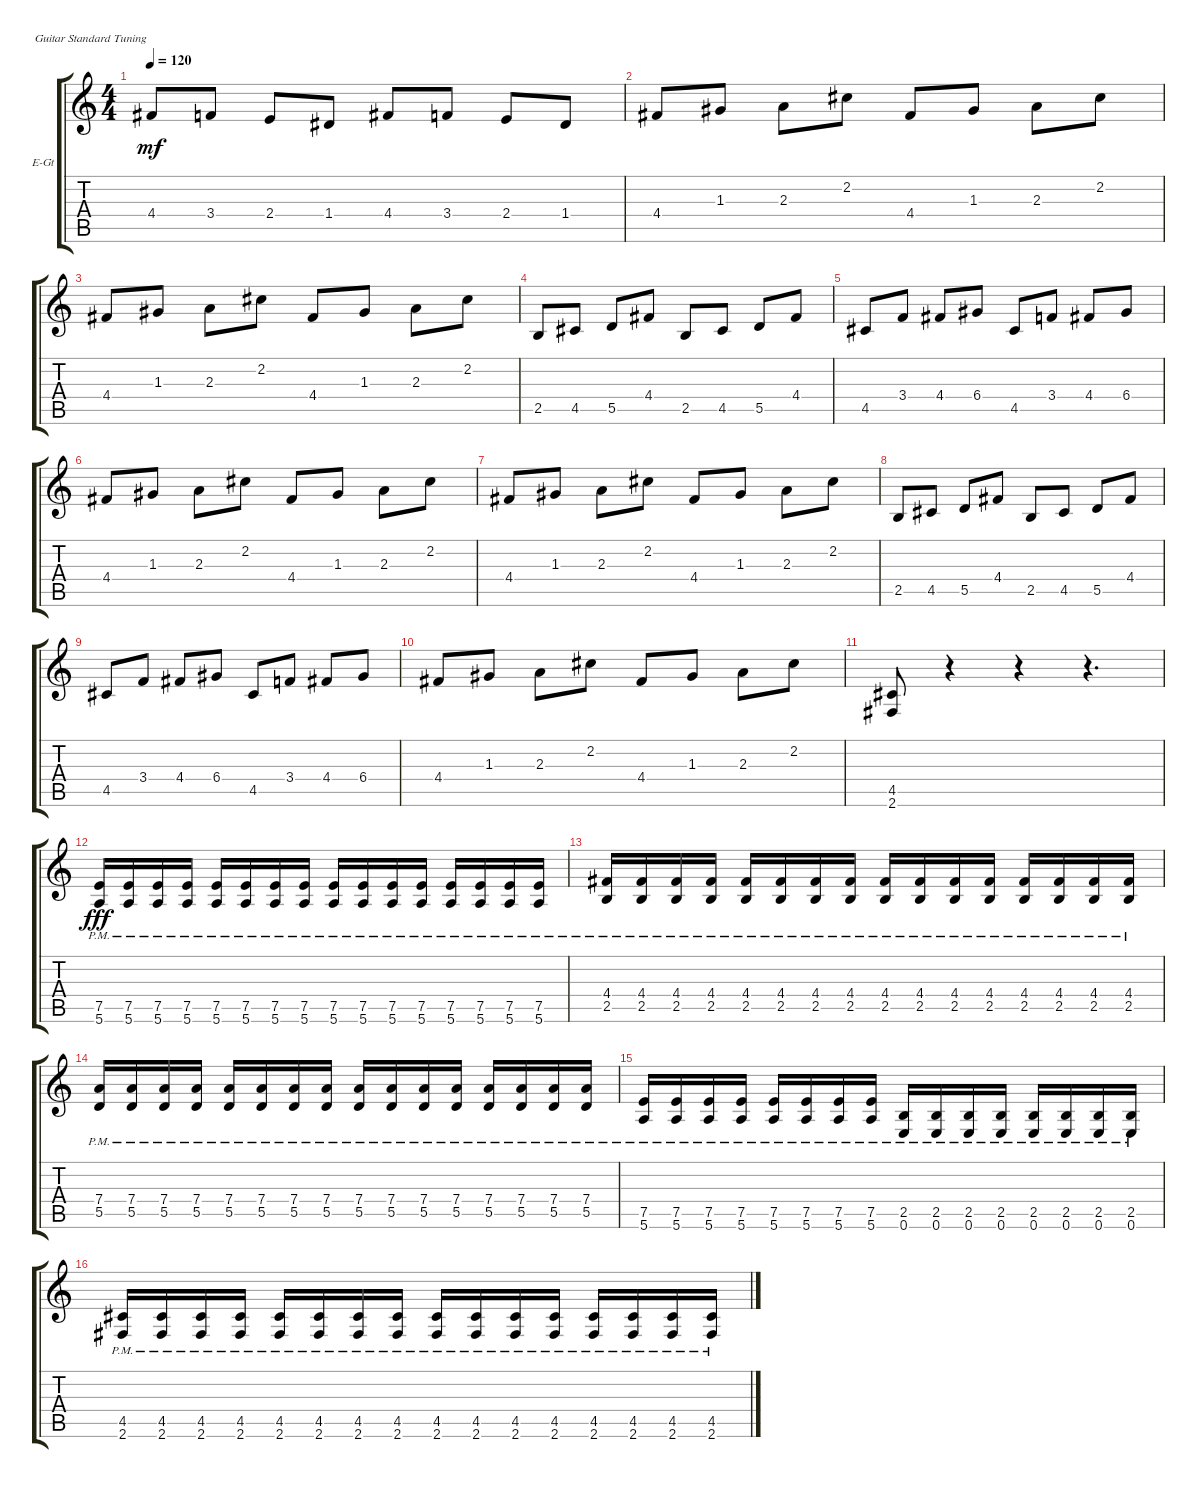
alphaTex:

\defaultSystemsLayout 4
\bracketExtendMode groupsimilarinstruments
\firstSystemTrackNameOrientation horizontal
\otherSystemsTrackNameOrientation horizontal
\track ("Electric Guitar" "E-Gt") {instrument overdrivenguitar}
\staff {score tabs}
\tuning (E4 B3 G3 D3 A2 E2)
\ts (4 4)
\tempo 120
\clef g2
\ks c
4.4.8{dy mf} 3.4.8 2.4.8 1.4.8 4.4.8 3.4.8 2.4.8 1.4.8 |
4.4.8 1.3.8 2.3.8 2.2.8 4.4.8 1.3.8 2.3.8 2.2.8 |
4.4.8 1.3.8 2.3.8 2.2.8 4.4.8 1.3.8 2.3.8 2.2.8 |
2.5.8 4.5.8 5.5.8 4.4.8 2.5.8 4.5.8 5.5.8 4.4.8 |
4.5.8 3.4.8 4.4.8 6.4.8 4.5.8 3.4.8 4.4.8 6.4.8 |
4.4.8 1.3.8 2.3.8 2.2.8 4.4.8 1.3.8 2.3.8 2.2.8 |
4.4.8 1.3.8 2.3.8 2.2.8 4.4.8 1.3.8 2.3.8 2.2.8 |
2.5.8 4.5.8 5.5.8 4.4.8 2.5.8 4.5.8 5.5.8 4.4.8 |
4.5.8 3.4.8 4.4.8 6.4.8 4.5.8 3.4.8 4.4.8 6.4.8 |
4.4.8 1.3.8 2.3.8 2.2.8 4.4.8 1.3.8 2.3.8 2.2.8 |
(4.5 2.6).8 r.4 r.4 r.4{d} |
(7.5{pm} 5.6{pm}).16{dy fff} (7.5{pm} 5.6{pm}).16 (7.5{pm} 5.6{pm}).16 (7.5{pm} 5.6{pm}).16 (7.5{pm} 5.6{pm}).16 (7.5{pm} 5.6{pm}).16 (7.5{pm} 5.6{pm}).16 (7.5{pm} 5.6{pm}).16 (7.5{pm} 5.6{pm}).16 (7.5{pm} 5.6{pm}).16 (7.5{pm} 5.6{pm}).16 (7.5{pm} 5.6{pm}).16 (7.5{pm} 5.6{pm}).16 (7.5{pm} 5.6{pm}).16 (7.5{pm} 5.6{pm}).16 (7.5{pm} 5.6{pm}).16 |
(4.4{pm} 2.5{pm}).16 (4.4{pm} 2.5{pm}).16 (4.4{pm} 2.5{pm}).16 (4.4{pm} 2.5{pm}).16 (4.4{pm} 2.5{pm}).16 (4.4{pm} 2.5{pm}).16 (4.4{pm} 2.5{pm}).16 (4.4{pm} 2.5{pm}).16 (4.4{pm} 2.5{pm}).16 (4.4{pm} 2.5{pm}).16 (4.4{pm} 2.5{pm}).16 (4.4{pm} 2.5{pm}).16 (4.4{pm} 2.5{pm}).16 (4.4{pm} 2.5{pm}).16 (4.4{pm} 2.5{pm}).16 (4.4{pm} 2.5{pm}).16 |
(7.4{pm} 5.5{pm}).16 (7.4{pm} 5.5{pm}).16 (7.4{pm} 5.5{pm}).16 (7.4{pm} 5.5{pm}).16 (7.4{pm} 5.5{pm}).16 (7.4{pm} 5.5{pm}).16 (7.4{pm} 5.5{pm}).16 (7.4{pm} 5.5{pm}).16 (7.4{pm} 5.5{pm}).16 (7.4{pm} 5.5{pm}).16 (7.4{pm} 5.5{pm}).16 (7.4{pm} 5.5{pm}).16 (7.4{pm} 5.5{pm}).16 (7.4{pm} 5.5{pm}).16 (7.4{pm} 5.5{pm}).16 (7.4{pm} 5.5{pm}).16 |
(7.5{pm} 5.6{pm}).16 (7.5{pm} 5.6{pm}).16 (7.5{pm} 5.6{pm}).16 (7.5{pm} 5.6{pm}).16 (7.5{pm} 5.6{pm}).16 (7.5{pm} 5.6{pm}).16 (7.5{pm} 5.6{pm}).16 (7.5{pm} 5.6{pm}).16 (2.5{pm} 0.6{pm}).16 (2.5{pm} 0.6{pm}).16 (2.5{pm} 0.6{pm}).16 (2.5{pm} 0.6{pm}).16 (2.5{pm} 0.6{pm}).16 (2.5{pm} 0.6{pm}).16 (2.5{pm} 0.6{pm}).16 (2.5{pm} 0.6{pm}).16 |
(4.5{pm} 2.6{pm}).16 (4.5{pm} 2.6{pm}).16 (4.5{pm} 2.6{pm}).16 (4.5{pm} 2.6{pm}).16 (4.5{pm} 2.6{pm}).16 (4.5{pm} 2.6{pm}).16 (4.5{pm} 2.6{pm}).16 (4.5{pm} 2.6{pm}).16 (4.5{pm} 2.6{pm}).16 (4.5{pm} 2.6{pm}).16 (4.5{pm} 2.6{pm}).16 (4.5{pm} 2.6{pm}).16 (4.5{pm} 2.6{pm}).16 (4.5{pm} 2.6{pm}).16 (4.5{pm} 2.6{pm}).16 (4.5{pm} 2.6{pm}).16
